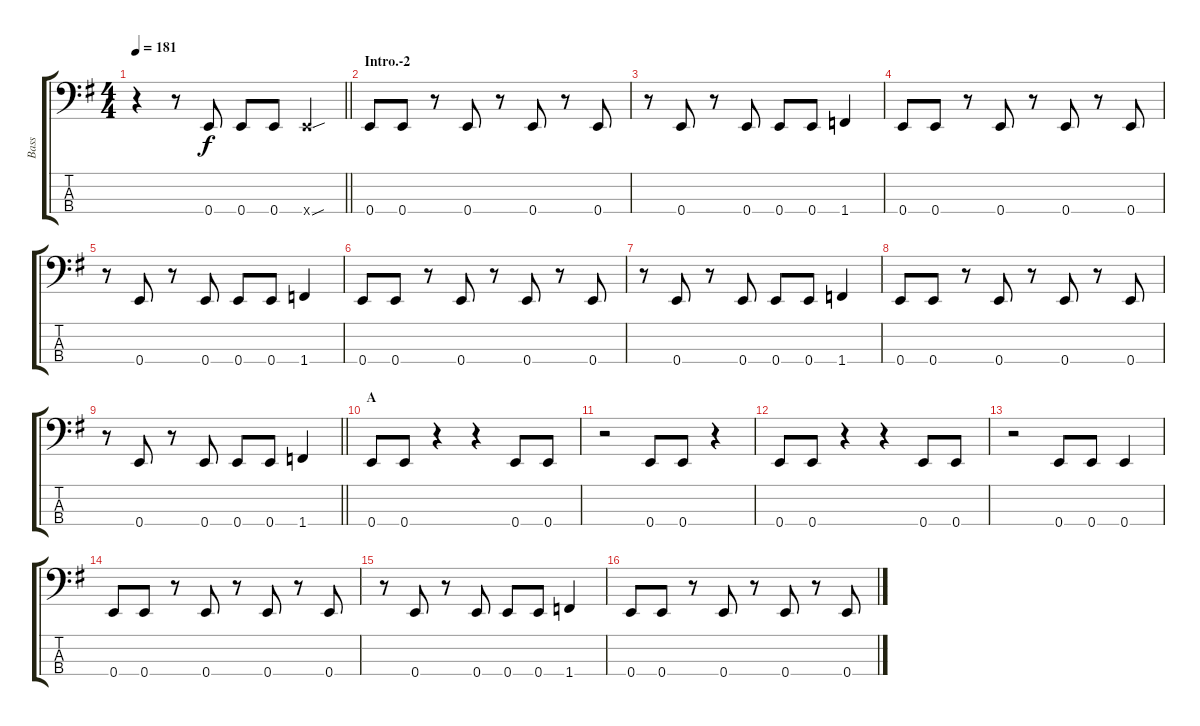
\track ("Bass" "Bass") {instrument electricbassfinger}
\staff {score tabs}
\tuning (G2 D2 A1 E1) {hide}
\ts (4 4)
\tempo 181
\clef f4
\barLineRight lightlight
\ks g
r.4{dy f} r.8 0.4.8 0.4.8 0.4.8 0.4{sou x}.4 |
\section ("" "Intro.-2")
0.4.8 0.4.8 r.8 0.4.8 r.8 0.4.8 r.8 0.4.8 |
r.8 0.4.8 r.8 0.4.8 0.4.8 0.4.8 1.4.4 |
0.4.8 0.4.8 r.8 0.4.8 r.8 0.4.8 r.8 0.4.8 |
r.8 0.4.8 r.8 0.4.8 0.4.8 0.4.8 1.4.4 |
0.4.8 0.4.8 r.8 0.4.8 r.8 0.4.8 r.8 0.4.8 |
r.8 0.4.8 r.8 0.4.8 0.4.8 0.4.8 1.4.4 |
0.4.8 0.4.8 r.8 0.4.8 r.8 0.4.8 r.8 0.4.8 |
\barLineRight lightlight
r.8 0.4.8 r.8 0.4.8 0.4.8 0.4.8 1.4.4 |
\section ("" "A")
0.4.8 0.4.8 r.4 r.4 0.4.8 0.4.8 |
r.2 0.4.8 0.4.8 r.4 |
0.4.8 0.4.8 r.4 r.4 0.4.8 0.4.8 |
r.2 0.4.8 0.4.8 0.4.4 |
0.4.8 0.4.8 r.8 0.4.8 r.8 0.4.8 r.8 0.4.8 |
r.8 0.4.8 r.8 0.4.8 0.4.8 0.4.8 1.4.4 |
0.4.8 0.4.8 r.8 0.4.8 r.8 0.4.8 r.8 0.4.8
